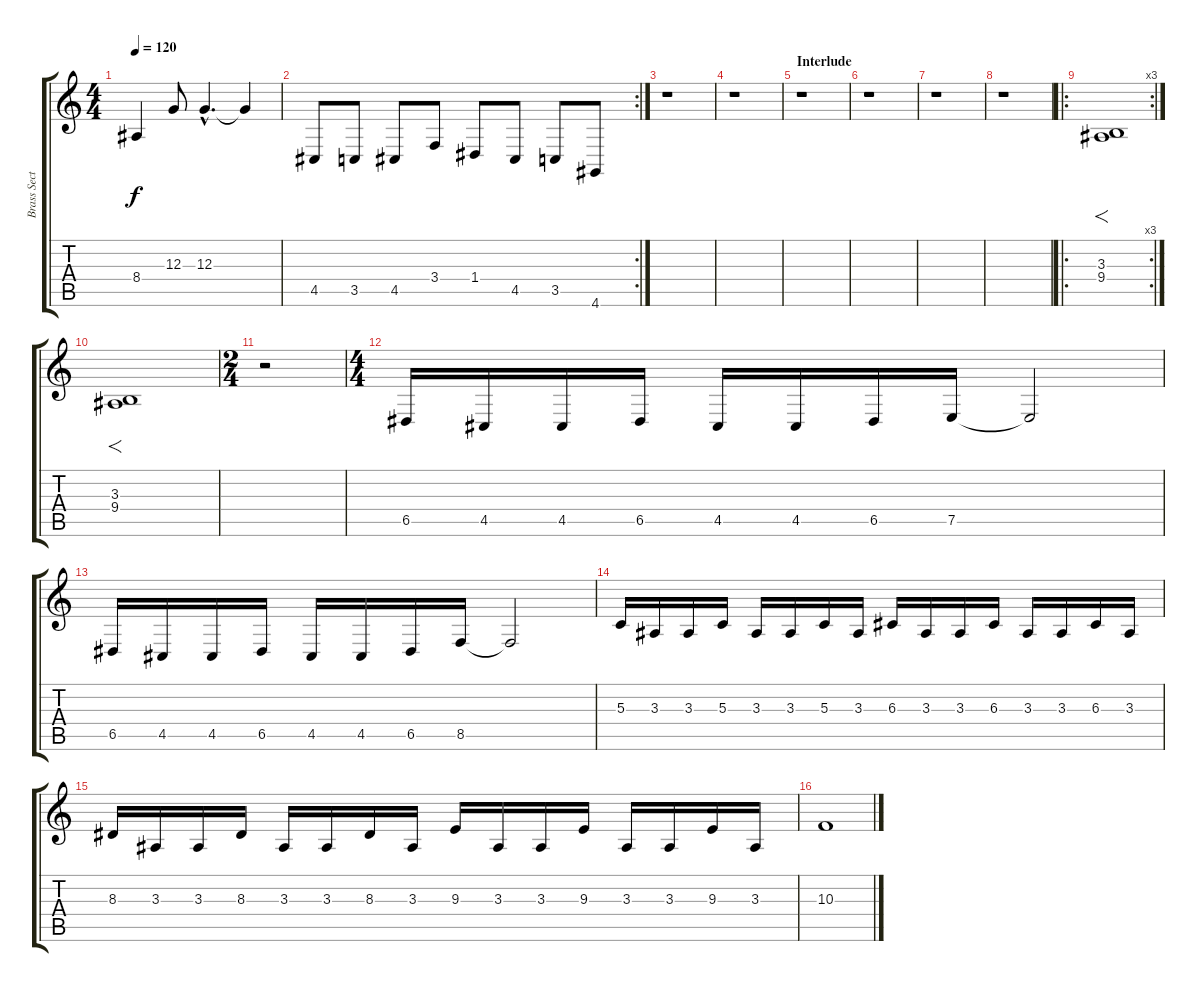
\track ("Brass Section" "Brass Sect") {instrument brasssection}
\staff {score tabs}
\tuning (E4 B3 G3 D3 A2 E2) {hide}
\ts (4 4)
\tempo 120
\clef g2
\ks c
8.4.4{dy f} 12.3.8 12.3{hac}.4{d} 12.3{t}.4 |
\rc 2
4.5.8 3.5.8 4.5.8 3.4.8 1.4.8 4.5.8 3.5.8 4.6.8 |
r.1 |
r.1 |
\section ("" "Interlude")
r.1 |
r.1 |
r.1 |
r.1 |
\ro
\rc 3
(3.3 9.4).1{f} |
(3.3 9.4).1{f} |
\ts (2 4)
r.2 |
\ts (4 4)
6.5.16{volume 10} 4.5.16 4.5.16 6.5.16 4.5.16 4.5.16 6.5.16 7.5.16 7.5{t}.2 |
6.5.16 4.5.16 4.5.16 6.5.16 4.5.16 4.5.16 6.5.16 8.5.16 8.5{t}.2 |
5.3.16 3.3.16 3.3.16 5.3.16 3.3.16 3.3.16 5.3.16 3.3.16 6.3.16 3.3.16 3.3.16 6.3.16 3.3.16 3.3.16 6.3.16 3.3.16 |
8.3.16 3.3.16 3.3.16 8.3.16 3.3.16 3.3.16 8.3.16 3.3.16 9.3.16 3.3.16 3.3.16 9.3.16 3.3.16 3.3.16 9.3.16 3.3.16 |
10.3.1
